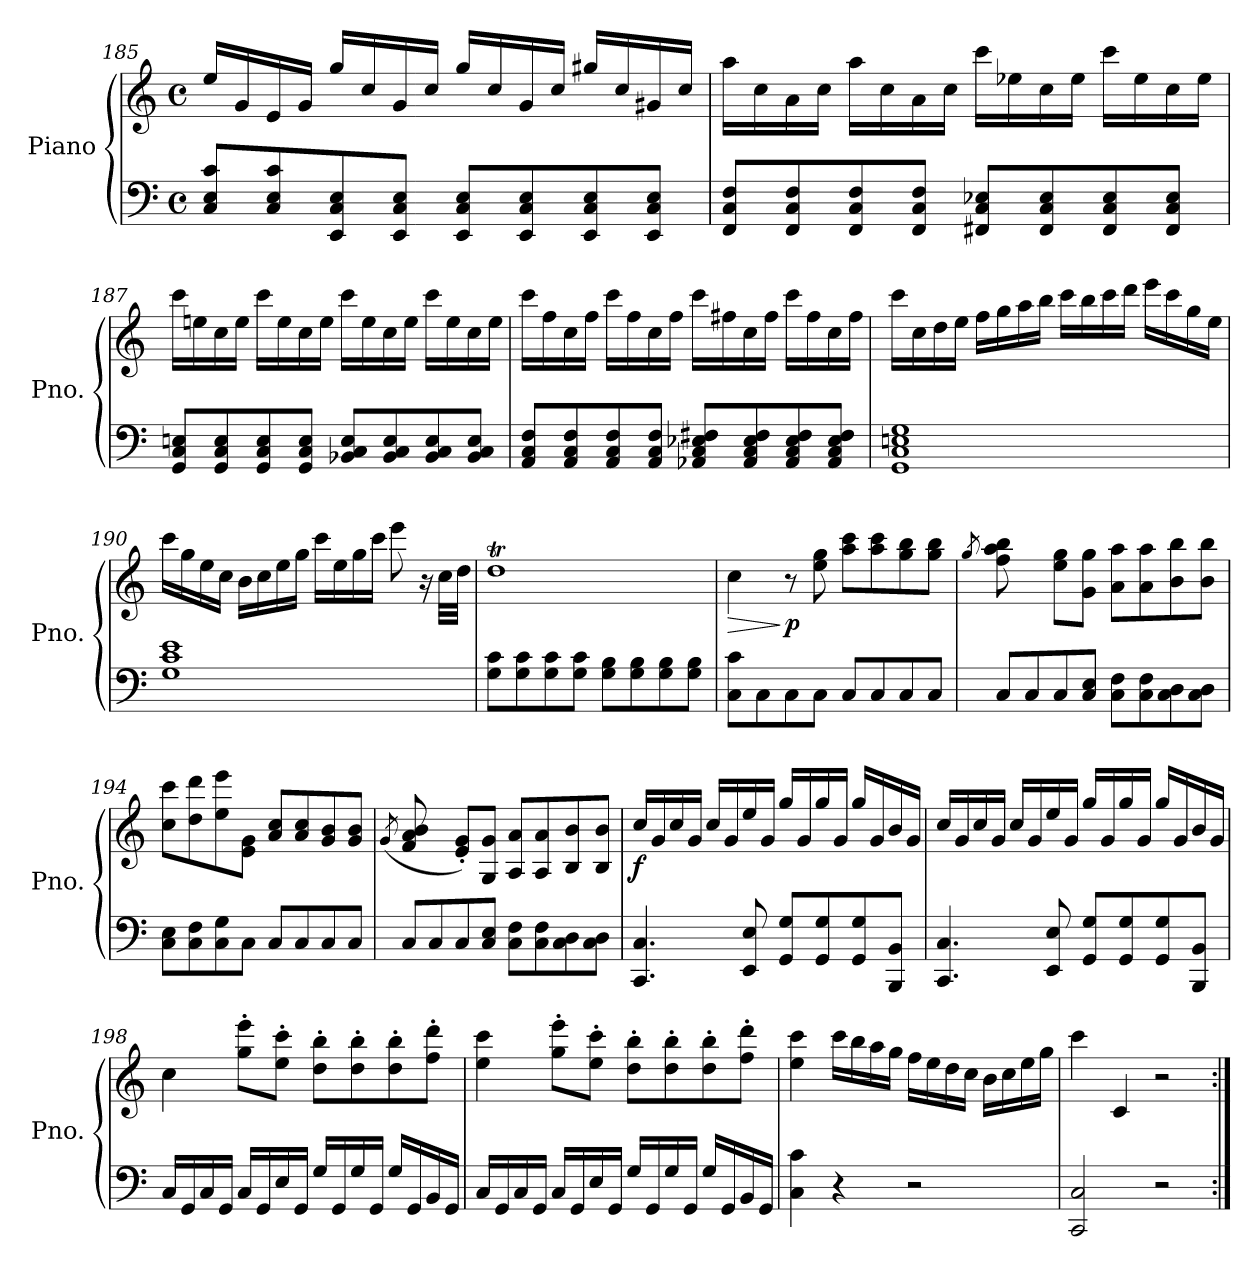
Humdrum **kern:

**kern	**kern	**dynam
*part1	*part1	*part1
*staff2	*staff1	*staff1/2
*I"Piano	*	*
*I'Pno.	*	*
*clefF4	*clefG2	*
*k[]	*k[]	*
*M4/4	*M4/4	*
*met(c)	*met(c)	*
=185	=185	=185
8C/ 8E/ 8c/L	16ee/LL	.
.	16g/	.
8C/ 8E/ 8c/	16e/	.
.	16g/JJ	.
8EE/ 8C/ 8E/	16gg/LL	.
.	16cc/	.
8EE/ 8C/ 8E/J	16g/	.
.	16cc/JJ	.
8EE/ 8C/ 8E/L	16gg/LL	.
.	16cc/	.
8EE/ 8C/ 8E/	16g/	.
.	16cc/JJ	.
8EE/ 8C/ 8E/	16gg#X/LL	.
.	16cc/	.
8EE/ 8C/ 8E/J	16g#X/	.
.	16cc/JJ	.
=186	=186	=186
8FF/ 8C/ 8F/L	16aa\LL	.
.	16cc\	.
8FF/ 8C/ 8F/	16a\	.
.	16cc\JJ	.
8FF/ 8C/ 8F/	16aa\LL	.
.	16cc\	.
8FF/ 8C/ 8F/J	16a\	.
.	16cc\JJ	.
8FF#X/ 8C/ 8E-X/L	16ccc\LL	.
.	16ee-X\	.
8FF#/ 8C/ 8E-/	16cc\	.
.	16ee-\JJ	.
8FF#/ 8C/ 8E-/	16ccc\LL	.
.	16ee-\	.
8FF#/ 8C/ 8E-/J	16cc\	.
.	16ee-\JJ	.
!!LO:LB:g=z
=187	=187	=187
8GG/ 8C/ 8En/L	16ccc\LL	.
.	16een\	.
8GG/ 8C/ 8E/	16cc\	.
.	16ee\JJ	.
8GG/ 8C/ 8E/	16ccc\LL	.
.	16ee\	.
8GG/ 8C/ 8E/J	16cc\	.
.	16ee\JJ	.
8BB-X/ 8C/ 8E/L	16ccc\LL	.
.	16ee\	.
8BB-/ 8C/ 8E/	16cc\	.
.	16ee\JJ	.
8BB-/ 8C/ 8E/	16ccc\LL	.
.	16ee\	.
8BB-/ 8C/ 8E/J	16cc\	.
.	16ee\JJ	.
=188	=188	=188
8AA/ 8C/ 8F/L	16ccc\LL	.
.	16ff\	.
8AA/ 8C/ 8F/	16cc\	.
.	16ff\JJ	.
8AA/ 8C/ 8F/	16ccc\LL	.
.	16ff\	.
8AA/ 8C/ 8F/J	16cc\	.
.	16ff\JJ	.
8AA-X/ 8C/ 8E-X/ 8F#X/L	16ccc\LL	.
.	16ff#X\	.
8AA-/ 8C/ 8E-/ 8F#/	16cc\	.
.	16ff#\JJ	.
8AA-/ 8C/ 8E-/ 8F#/	16ccc\LL	.
.	16ff#\	.
8AA-/ 8C/ 8E-/ 8F#/J	16cc\	.
.	16ff#\JJ	.
!!LO:LB:g=z
=189	=189	=189
1GG 1C 1En 1G	16ccc\LL	.
.	16cc\	.
.	16dd\	.
.	16ee\JJ	.
.	16ff\LL	.
.	16gg\	.
.	16aa\	.
.	16bb\JJ	.
.	16ccc\LL	.
.	16bb\	.
.	16ccc\	.
.	16ddd\JJ	.
.	16eee\LL	.
.	16ccc\	.
.	16gg\	.
.	16ee\JJ	.
!!LO:LB:g=z
=190	=190	=190
1G 1c 1e	16ccc\LL	.
.	16gg\	.
.	16ee\	.
.	16cc\JJ	.
.	16b\LL	.
.	16cc\	.
.	16ee\	.
.	16gg\JJ	.
.	16ccc\LL	.
.	16ee\	.
.	16gg\	.
.	16ccc\JJ	.
.	8eee\	.
.	16r	.
.	32cc\LLL	.
.	32dd\JJJ	.
=191	=191	=191
8G\ 8c\L	1ddT	.
8G\ 8c\	.	.
8G\ 8c\	.	.
8G\ 8c\J	.	.
8G\ 8B\L	.	.
8G\ 8B\	.	.
8G\ 8B\	.	.
8G\ 8B\J	.	.
=192	=192	=192
!	!	!LO:HP:b
8C\ 8c\L	4cc\	>
8C\	.	.
!	!	!LO:DY:n=1:b
8C\	8r	] p
8C\J	8ee\ 8gg\	.
8C/L	8aa\ 8ccc\L	.
8C/	8aa\ 8ccc\	.
8C/	8gg\ 8bb\	.
8C/J	8gg\ 8bb\J	.
=193	=193	=193
.	8qgg/	.
8C/L	8ff\ 8aa\ 8bb\	.
8C/	8ryy	.
8C/	8ee\ 8gg\L	.
8C/ 8E/J	8g\ 8gg\J	.
8C\ 8F\L	8a\ 8aa\L	.
8C\ 8F\	8a\ 8aa\	.
8C\ 8D\	8b\ 8bb\	.
8C\ 8D\J	8b\ 8bb\J	.
!!LO:PB:g=z
=194	=194	=194
8C\ 8E\L	8cc\ 8ccc\L	.
8C\ 8F\	8dd\ 8ddd\	.
8C\ 8G\	8ee\ 8eee\	.
8C\J	8e\ 8g\J	.
8C/L	8a/ 8cc/L	.
8C/	8a/ 8cc/	.
8C/	8g/ 8b/	.
8C/J	8g/ 8b/J	.
=195	=195	=195
.	(8qg/	.
8C/L	8f/ 8a/ 8b/	.
8C/	8ryy	.
8C/	8e/' 8g/'L)	.
8C/ 8E/J	8G/ 8g/J	.
8C\ 8F\L	8A/ 8a/L	.
8C\ 8F\	8A/ 8a/	.
8C\ 8D\	8B/ 8b/	.
8C\ 8D\J	8B/ 8b/J	.
=196	=196	=196
!	!	!LO:DY:b
4.CC/ 4.C/	16cc/LL	f
.	16g/	.
.	16cc/	.
.	16g/JJ	.
.	16cc/LL	.
.	16g/	.
8EE/ 8E/	16ee/	.
.	16g/JJ	.
8GG/ 8G/L	16gg/LL	.
.	16g/	.
8GG/ 8G/	16gg/	.
.	16g/JJ	.
8GG/ 8G/	16gg/LL	.
.	16g/	.
8BBB/ 8BB/J	16b/	.
.	16g/JJ	.
!!LO:LB:g=z
=197	=197	=197
4.CC/ 4.C/	16cc/LL	.
.	16g/	.
.	16cc/	.
.	16g/JJ	.
.	16cc/LL	.
.	16g/	.
8EE/ 8E/	16ee/	.
.	16g/JJ	.
8GG/ 8G/L	16gg/LL	.
.	16g/	.
8GG/ 8G/	16gg/	.
.	16g/JJ	.
8GG/ 8G/	16gg/LL	.
.	16g/	.
8BBB/ 8BB/J	16b/	.
.	16g/JJ	.
!!LO:LB:g=z
=198	=198	=198
16C/LL	4cc\	.
16GG/	.	.
16C/	.	.
16GG/JJ	.	.
16C/LL	8gg\' 8eee\'L	.
16GG/	.	.
16E/	8ee\' 8ccc\'J	.
16GG/JJ	.	.
16G/LL	8dd\' 8bb\'L	.
16GG/	.	.
16G/	8dd\' 8bb\'	.
16GG/JJ	.	.
16G/LL	8dd\' 8bb\'	.
16GG/	.	.
16BB/	8ff\' 8ddd\'J	.
16GG/JJ	.	.
=199	=199	=199
16C/LL	4ee\ 4ccc\	.
16GG/	.	.
16C/	.	.
16GG/JJ	.	.
16C/LL	8gg\' 8eee\'L	.
16GG/	.	.
16E/	8ee\' 8ccc\'J	.
16GG/JJ	.	.
16G/LL	8dd\' 8bb\'L	.
16GG/	.	.
16G/	8dd\' 8bb\'	.
16GG/JJ	.	.
16G/LL	8dd\' 8bb\'	.
16GG/	.	.
16BB/	8ff\' 8ddd\'J	.
16GG/JJ	.	.
=200	=200	=200
4C\ 4c\	4ee\ 4ccc\	.
4r	16ccc\LL	.
.	16bb\	.
.	16aa\	.
.	16gg\JJ	.
2r	16ff\LL	.
.	16ee\	.
.	16dd\	.
.	16cc\JJ	.
.	16b\LL	.
.	16cc\	.
.	16ee\	.
.	16gg\JJ	.
=201	=201	=201
2CC/ 2C/	4ccc\	.
.	4c/	.
2r	2r	.
=:|!	=:|!	=:|!
*-	*-	*-
